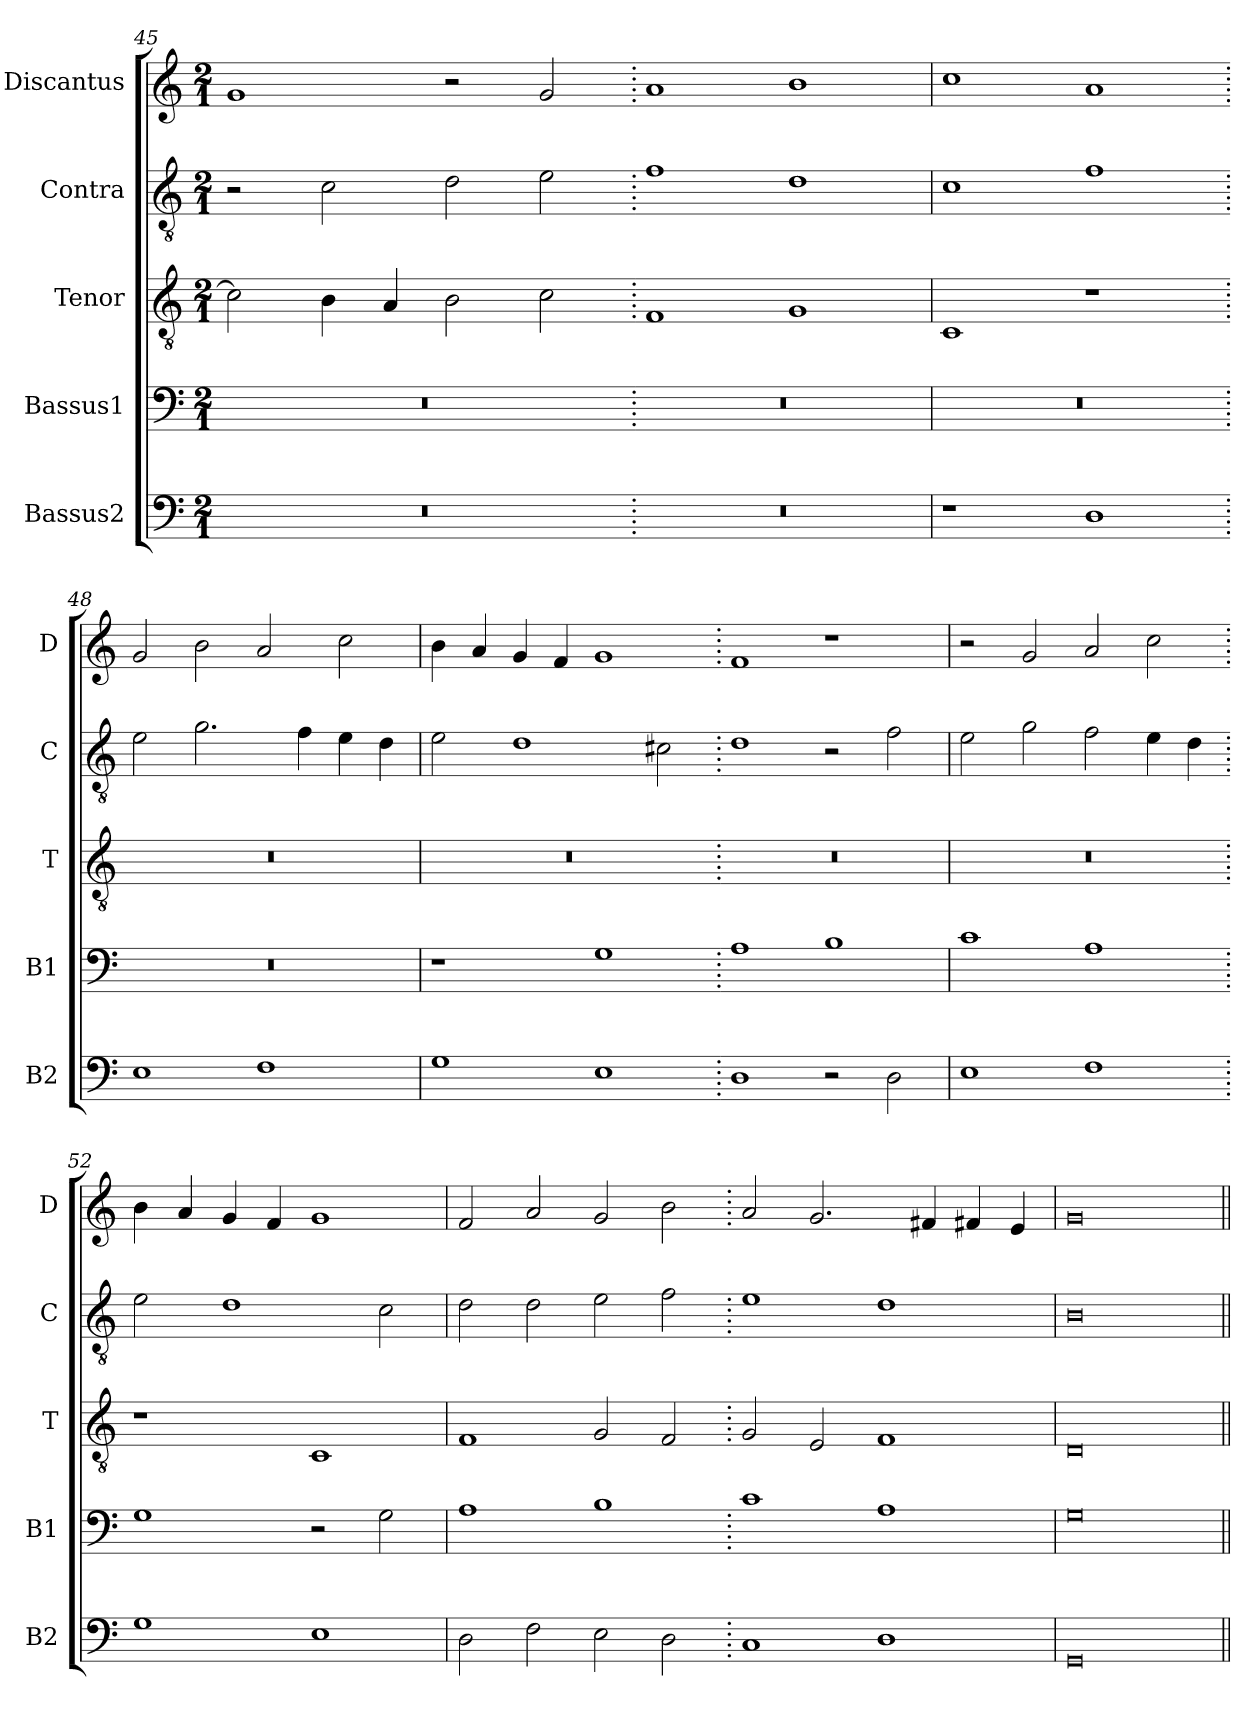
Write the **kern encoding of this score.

**kern	**kern	**kern	**kern	**kern
*part5	*part4	*part3	*part2	*part1
*staff5	*staff4	*staff3	*staff2	*staff1
*I"Bassus2	*I"Bassus1	*I"Tenor	*I"Contra	*I"Discantus
*I'B2	*I'B1	*I'T	*I'C	*I'D
*clefF4	*clefF4	*clefGv2	*clefGv2	*clefG2
*k[]	*k[]	*k[]	*k[]	*k[]
*M2/1	*M2/1	*M2/1	*M2/1	*M2/1
=45	=45	=45	=45	=45
0r	0r	2c\]	2r	1g
.	.	4B\	2c\	.
.	.	4A/	.	.
.	.	2B\	2d\	2r
.	.	2c\	2e\	2g/
=46.	=46.	=46.	=46.	=46.
0r	0r	1F	1f	1a
.	.	1G	1d	1b
=47	=47	=47	=47	=47
1r	0r	1C	1c	1cc
1D	.	1r	1f	1a
=48.	=48.	=48.	=48.	=48.
1E	0r	0r	2e\	2g/
.	.	.	2.g\	2b\
1F	.	.	.	2a/
.	.	.	4f\	.
.	.	.	4e\	2cc\
.	.	.	4d\	.
=49	=49	=49	=49	=49
1G	1r	0r	2e\	4b\
.	.	.	.	4a/
.	.	.	1d	4g/
.	.	.	.	4f/
1E	1G	.	.	1g
.	.	.	2c#X\	.
=50.	=50.	=50.	=50.	=50.
1D	1A	0r	1d	1f
2r	1B	.	2r	1r
2D\	.	.	2f\	.
=51	=51	=51	=51	=51
1E	1c	0r	2e\	2r
.	.	.	2g\	2g/
1F	1A	.	2f\	2a/
.	.	.	4e\	2cc\
.	.	.	4d\	.
=52.	=52.	=52.	=52.	=52.
1G	1G	1r	2e\	4b\
.	.	.	.	4a/
.	.	.	1d	4g/
.	.	.	.	4f/
1E	2r	1C	.	1g
.	2G\	.	2c\	.
=53	=53	=53	=53	=53
2D\	1A	1F	2d\	2f/
2F\	.	.	2d\	2a/
2E\	1B	2G/	2e\	2g/
2D\	.	2F/	2f\	2b\
=54.	=54.	=54.	=54.	=54.
1C	1c	2G/	1e	2a/
.	.	2E/	.	2.g/
1D	1A	1F	1d	.
.	.	.	.	4f#X/
.	.	.	.	4f#X/
.	.	.	.	4e/
=55	=55	=55	=55	=55
0GG	0G	0D	0B	0g
=||	=||	=||	=||	=||
*-	*-	*-	*-	*-
